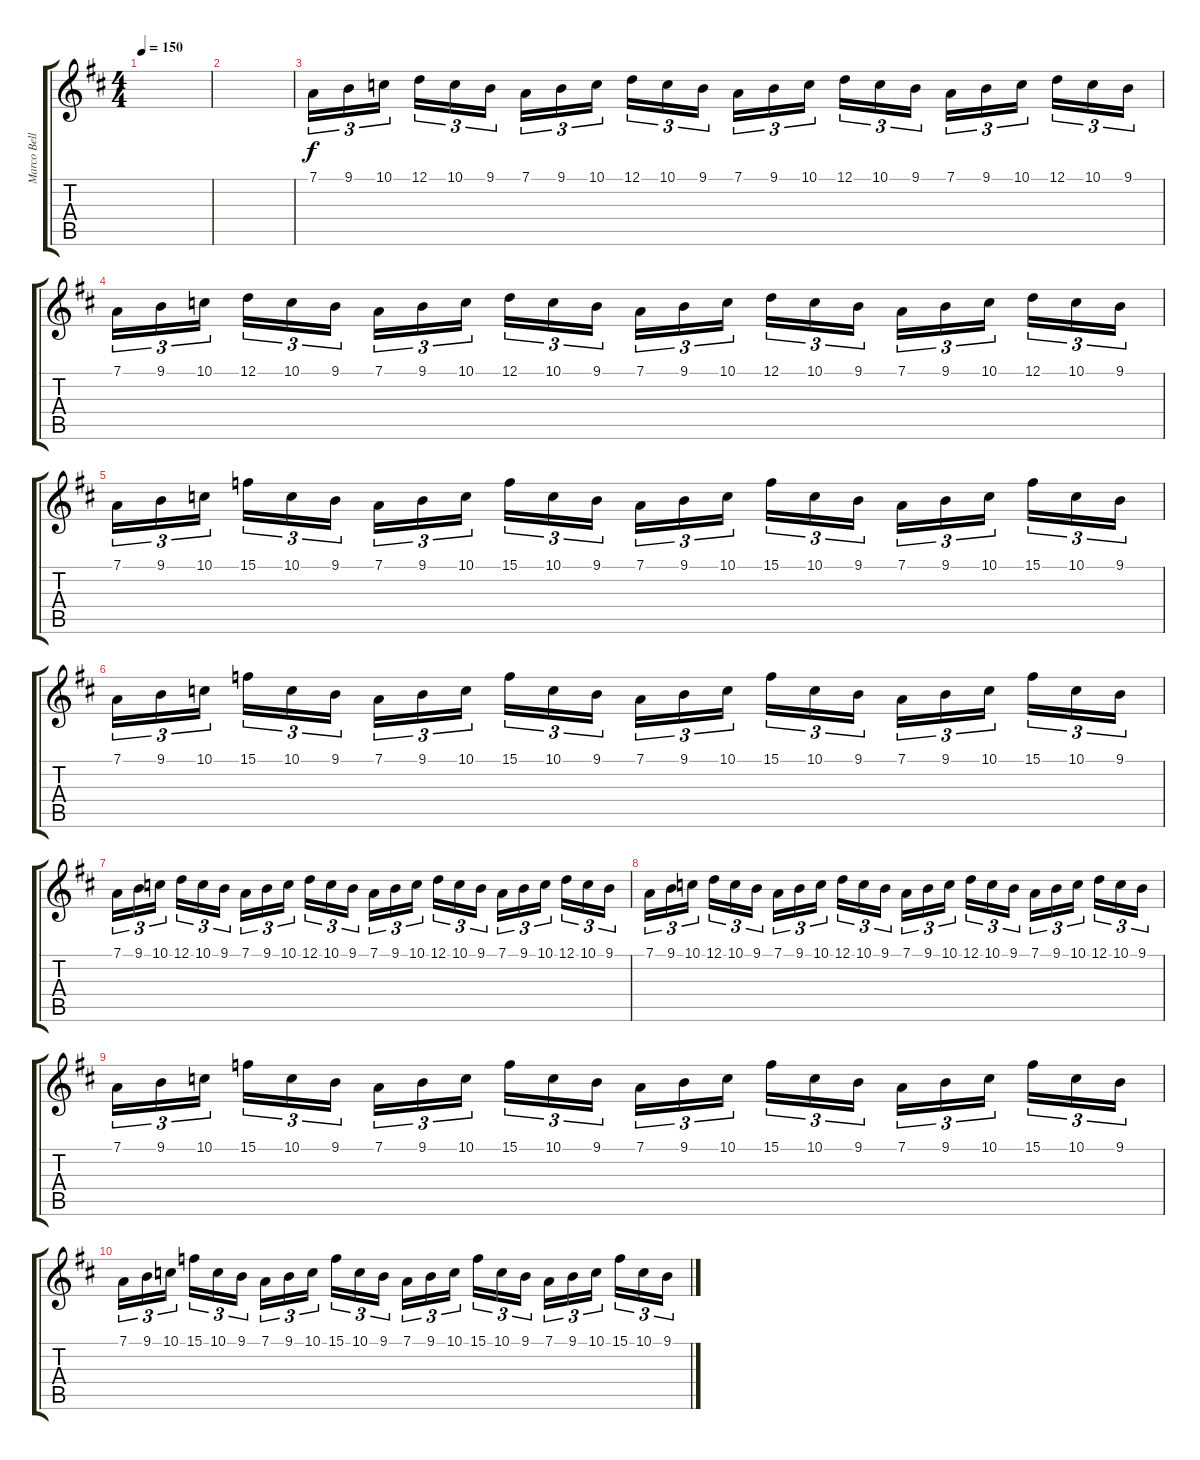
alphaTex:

\track ("Marco Bells" "Marco Bell") {instrument pad1newage}
\staff {score tabs}
\tuning (D4 A3 F3 C3 G2 D2) {hide}
\ts (4 4)
\tempo 150
\clef g2
\ks d
|
|
7.1.16{tu (3 2)} 9.1.16{tu (3 2)} 10.1.16{tu (3 2) beam splitsecondary} 12.1.16{tu (3 2)} 10.1.16{tu (3 2)} 9.1.16{tu (3 2)} 7.1.16{tu (3 2)} 9.1.16{tu (3 2)} 10.1.16{tu (3 2) beam splitsecondary} 12.1.16{tu (3 2)} 10.1.16{tu (3 2)} 9.1.16{tu (3 2)} 7.1.16{tu (3 2)} 9.1.16{tu (3 2)} 10.1.16{tu (3 2) beam splitsecondary} 12.1.16{tu (3 2)} 10.1.16{tu (3 2)} 9.1.16{tu (3 2)} 7.1.16{tu (3 2)} 9.1.16{tu (3 2)} 10.1.16{tu (3 2) beam splitsecondary} 12.1.16{tu (3 2)} 10.1.16{tu (3 2)} 9.1.16{tu (3 2)} |
7.1.16{tu (3 2)} 9.1.16{tu (3 2)} 10.1.16{tu (3 2) beam splitsecondary} 12.1.16{tu (3 2)} 10.1.16{tu (3 2)} 9.1.16{tu (3 2)} 7.1.16{tu (3 2)} 9.1.16{tu (3 2)} 10.1.16{tu (3 2) beam splitsecondary} 12.1.16{tu (3 2)} 10.1.16{tu (3 2)} 9.1.16{tu (3 2)} 7.1.16{tu (3 2)} 9.1.16{tu (3 2)} 10.1.16{tu (3 2) beam splitsecondary} 12.1.16{tu (3 2)} 10.1.16{tu (3 2)} 9.1.16{tu (3 2)} 7.1.16{tu (3 2)} 9.1.16{tu (3 2)} 10.1.16{tu (3 2) beam splitsecondary} 12.1.16{tu (3 2)} 10.1.16{tu (3 2)} 9.1.16{tu (3 2)} |
7.1.16{tu (3 2)} 9.1.16{tu (3 2)} 10.1.16{tu (3 2) beam splitsecondary} 15.1.16{tu (3 2)} 10.1.16{tu (3 2)} 9.1.16{tu (3 2)} 7.1.16{tu (3 2)} 9.1.16{tu (3 2)} 10.1.16{tu (3 2) beam splitsecondary} 15.1.16{tu (3 2)} 10.1.16{tu (3 2)} 9.1.16{tu (3 2)} 7.1.16{tu (3 2)} 9.1.16{tu (3 2)} 10.1.16{tu (3 2) beam splitsecondary} 15.1.16{tu (3 2)} 10.1.16{tu (3 2)} 9.1.16{tu (3 2)} 7.1.16{tu (3 2)} 9.1.16{tu (3 2)} 10.1.16{tu (3 2) beam splitsecondary} 15.1.16{tu (3 2)} 10.1.16{tu (3 2)} 9.1.16{tu (3 2)} |
7.1.16{tu (3 2)} 9.1.16{tu (3 2)} 10.1.16{tu (3 2) beam splitsecondary} 15.1.16{tu (3 2)} 10.1.16{tu (3 2)} 9.1.16{tu (3 2)} 7.1.16{tu (3 2)} 9.1.16{tu (3 2)} 10.1.16{tu (3 2) beam splitsecondary} 15.1.16{tu (3 2)} 10.1.16{tu (3 2)} 9.1.16{tu (3 2)} 7.1.16{tu (3 2)} 9.1.16{tu (3 2)} 10.1.16{tu (3 2) beam splitsecondary} 15.1.16{tu (3 2)} 10.1.16{tu (3 2)} 9.1.16{tu (3 2)} 7.1.16{tu (3 2)} 9.1.16{tu (3 2)} 10.1.16{tu (3 2) beam splitsecondary} 15.1.16{tu (3 2)} 10.1.16{tu (3 2)} 9.1.16{tu (3 2)} |
7.1.16{tu (3 2)} 9.1.16{tu (3 2)} 10.1.16{tu (3 2) beam splitsecondary} 12.1.16{tu (3 2)} 10.1.16{tu (3 2)} 9.1.16{tu (3 2)} 7.1.16{tu (3 2)} 9.1.16{tu (3 2)} 10.1.16{tu (3 2) beam splitsecondary} 12.1.16{tu (3 2)} 10.1.16{tu (3 2)} 9.1.16{tu (3 2)} 7.1.16{tu (3 2)} 9.1.16{tu (3 2)} 10.1.16{tu (3 2) beam splitsecondary} 12.1.16{tu (3 2)} 10.1.16{tu (3 2)} 9.1.16{tu (3 2)} 7.1.16{tu (3 2)} 9.1.16{tu (3 2)} 10.1.16{tu (3 2) beam splitsecondary} 12.1.16{tu (3 2)} 10.1.16{tu (3 2)} 9.1.16{tu (3 2)} |
7.1.16{tu (3 2)} 9.1.16{tu (3 2)} 10.1.16{tu (3 2) beam splitsecondary} 12.1.16{tu (3 2)} 10.1.16{tu (3 2)} 9.1.16{tu (3 2)} 7.1.16{tu (3 2)} 9.1.16{tu (3 2)} 10.1.16{tu (3 2) beam splitsecondary} 12.1.16{tu (3 2)} 10.1.16{tu (3 2)} 9.1.16{tu (3 2)} 7.1.16{tu (3 2)} 9.1.16{tu (3 2)} 10.1.16{tu (3 2) beam splitsecondary} 12.1.16{tu (3 2)} 10.1.16{tu (3 2)} 9.1.16{tu (3 2)} 7.1.16{tu (3 2)} 9.1.16{tu (3 2)} 10.1.16{tu (3 2) beam splitsecondary} 12.1.16{tu (3 2)} 10.1.16{tu (3 2)} 9.1.16{tu (3 2)} |
7.1.16{tu (3 2)} 9.1.16{tu (3 2)} 10.1.16{tu (3 2) beam splitsecondary} 15.1.16{tu (3 2)} 10.1.16{tu (3 2)} 9.1.16{tu (3 2)} 7.1.16{tu (3 2)} 9.1.16{tu (3 2)} 10.1.16{tu (3 2) beam splitsecondary} 15.1.16{tu (3 2)} 10.1.16{tu (3 2)} 9.1.16{tu (3 2)} 7.1.16{tu (3 2)} 9.1.16{tu (3 2)} 10.1.16{tu (3 2) beam splitsecondary} 15.1.16{tu (3 2)} 10.1.16{tu (3 2)} 9.1.16{tu (3 2)} 7.1.16{tu (3 2)} 9.1.16{tu (3 2)} 10.1.16{tu (3 2) beam splitsecondary} 15.1.16{tu (3 2)} 10.1.16{tu (3 2)} 9.1.16{tu (3 2)} |
7.1.16{tu (3 2)} 9.1.16{tu (3 2)} 10.1.16{tu (3 2) beam splitsecondary} 15.1.16{tu (3 2)} 10.1.16{tu (3 2)} 9.1.16{tu (3 2)} 7.1.16{tu (3 2)} 9.1.16{tu (3 2)} 10.1.16{tu (3 2) beam splitsecondary} 15.1.16{tu (3 2)} 10.1.16{tu (3 2)} 9.1.16{tu (3 2)} 7.1.16{tu (3 2)} 9.1.16{tu (3 2)} 10.1.16{tu (3 2) beam splitsecondary} 15.1.16{tu (3 2)} 10.1.16{tu (3 2)} 9.1.16{tu (3 2)} 7.1.16{tu (3 2)} 9.1.16{tu (3 2)} 10.1.16{tu (3 2) beam splitsecondary} 15.1.16{tu (3 2)} 10.1.16{tu (3 2)} 9.1.16{tu (3 2)}
